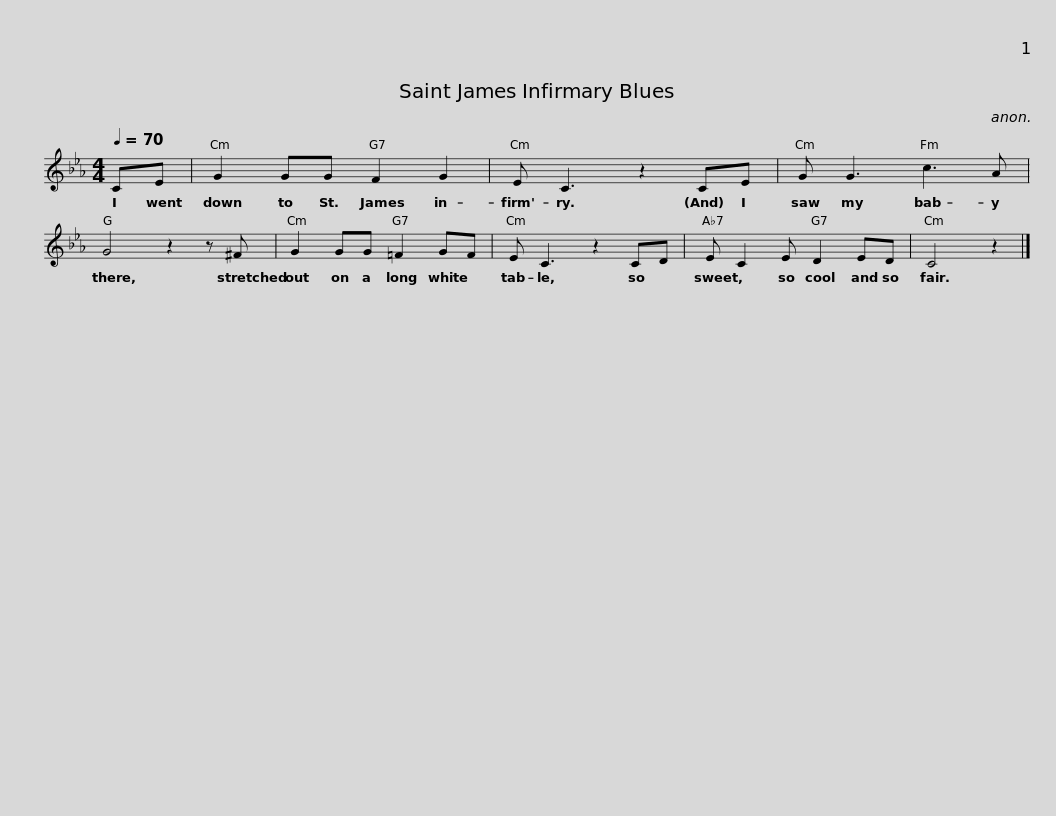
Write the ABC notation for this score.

X:1
L:1/8
Q:1/4=70
M:4/4
I:linebreak $
K:Cmin
V:1 treble
V:1
 CE | G2 GG F2 G2 | E C3 z2 CE | G G3 c3 A | G4 z2 z ^F |$ %5
 G2 GG =F2 GF | E C3 z2 CD | E C2 E D2 ED | C4 z2 |] %9
